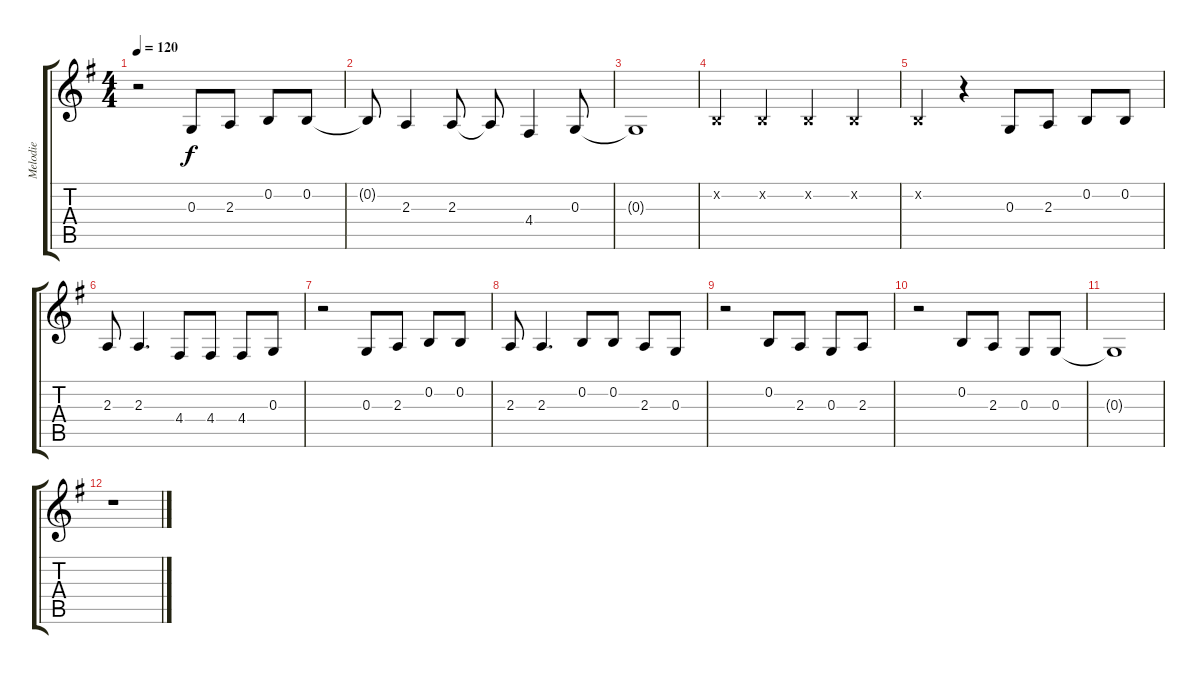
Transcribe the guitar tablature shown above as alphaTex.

\track ("Melodie" "Melodie") {instrument acousticgrandpiano}
\staff {score tabs}
\tuning (E4 B3 G3 D3 A2 E2) {hide}
\ts (4 4)
\tempo 120
\clef g2
\ks g
r.2{dy f} 0.3.8 2.3.8 0.2.8 0.2.8 |
0.2{t}.8 2.3.4 2.3.8 2.3{t}.8 4.4.4 0.3.8 |
0.3{t}.1 |
0.2{x}.4 0.2{x}.4 0.2{x}.4 0.2{x}.4 |
0.2{x}.4 r.4 0.3.8 2.3.8 0.2.8 0.2.8 |
2.3.8 2.3.4{d} 4.4.8 4.4.8 4.4.8 0.3.8 |
r.2 0.3.8 2.3.8 0.2.8 0.2.8 |
2.3.8 2.3.4{d} 0.2.8 0.2.8 2.3.8 0.3.8 |
r.2 0.2.8 2.3.8 0.3.8 2.3.8 |
r.2 0.2.8 2.3.8 0.3.8 0.3.8 |
0.3{t}.1 |
r.1
